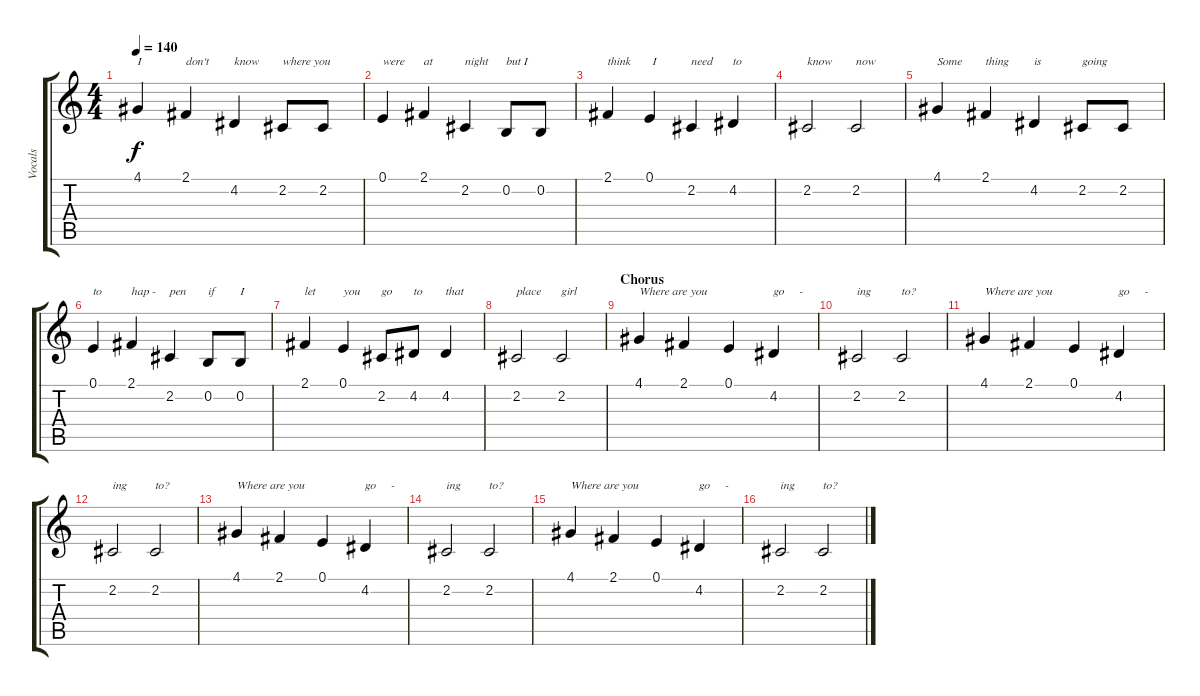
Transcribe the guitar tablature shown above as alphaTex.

\track ("Vocals" "Vocals") {instrument synthbrass1}
\staff {score tabs}
\tuning (E4 B3 G3 D3 A2 E2) {hide}
\ts (4 4)
\tempo 140
\clef g2
\ks c
4.1.4{txt "I " dy f} 2.1.4{txt "don't"} 4.2.4{txt "know"} 2.2.8{txt "where you"} 2.2.8 |
0.1.4{txt "were"} 2.1.4{txt "at "} 2.2.4{txt "night"} 0.2.8{txt "but I"} 0.2.8 |
2.1.4{txt "think"} 0.1.4{txt " I"} 2.2.4{txt "need"} 4.2.4{txt "to"} |
2.2.2{txt "know"} 2.2.2{txt "now"} |
4.1.4{txt "Some"} 2.1.4{txt "thing"} 4.2.4{txt "is"} 2.2.8{txt "going"} 2.2.8 |
0.1.4{txt "to"} 2.1.4{txt "hap -"} 2.2.4{txt "pen"} 0.2.8{txt "if"} 0.2.8{txt "I"} |
2.1.4{txt "let"} 0.1.4{txt "you"} 2.2.8{txt "go"} 4.2.8{txt "to"} 4.2.4{txt "that"} |
2.2.2{txt "place"} 2.2.2{txt "girl"} |
\section ("" "Chorus")
4.1.4{txt "Where are you"} 2.1.4 0.1.4 4.2.4{txt "go     -"} |
2.2.2{txt "ing"} 2.2.2{txt "to?"} |
4.1.4{txt "Where are you"} 2.1.4 0.1.4 4.2.4{txt "go     -"} |
2.2.2{txt "ing"} 2.2.2{txt "to?"} |
4.1.4{txt "Where are you"} 2.1.4 0.1.4 4.2.4{txt "go     -"} |
2.2.2{txt "ing"} 2.2.2{txt "to?"} |
4.1.4{txt "Where are you"} 2.1.4 0.1.4 4.2.4{txt "go     -"} |
2.2.2{txt "ing"} 2.2.2{txt "to?"}
